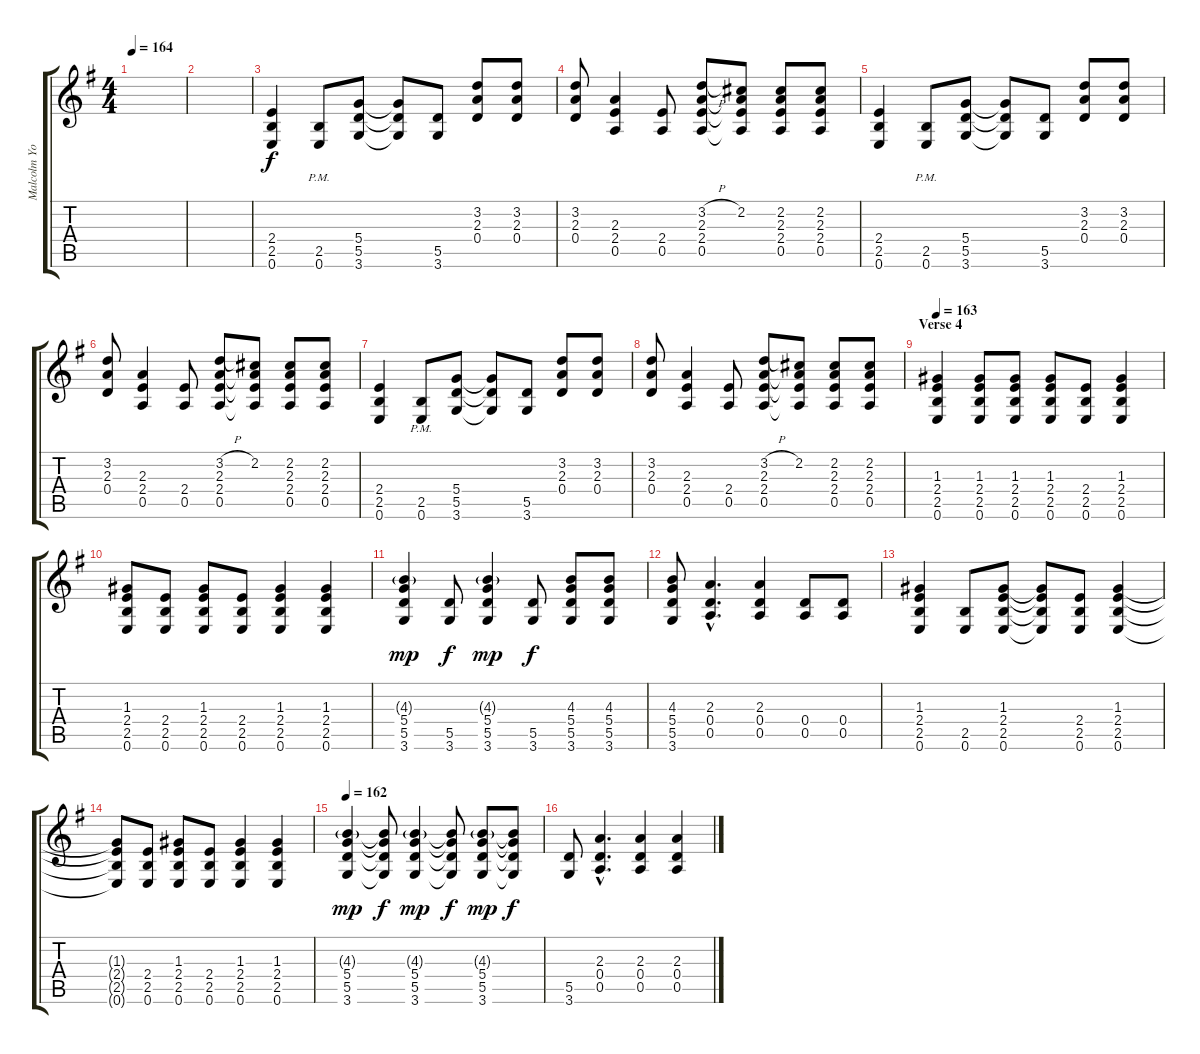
\track ("Malcolm Young" "Malcolm Yo") {instrument overdrivenguitar}
\staff {score tabs}
\tuning (E4 B3 G3 D3 A2 E2) {hide}
\ts (4 4)
\tempo 164
\clef g2
\ks eminor
|
|
(2.4 2.5 0.6).4 (2.5{pm} 0.6{pm}).8 (5.4 5.5 3.6).8 (5.4{t} 5.5{t} 3.6{t}).8 (5.5 3.6).8 (3.2 2.3 0.4).8 (3.2 2.3 0.4).8 |
(3.2 2.3 0.4).8 (2.3 2.4 0.5).4 (2.4 0.5).8 (3.2{h} 2.3 2.4 0.5).8 (2.2 2.3{t} 2.4{t} 0.5{t}).8 (2.2 2.3 2.4 0.5).8 (2.2 2.3 2.4 0.5).8 |
(2.4 2.5 0.6).4 (2.5{pm} 0.6{pm}).8 (5.4 5.5 3.6).8 (5.4{t} 5.5{t} 3.6{t}).8 (5.5 3.6).8 (3.2 2.3 0.4).8 (3.2 2.3 0.4).8 |
(3.2 2.3 0.4).8 (2.3 2.4 0.5).4 (2.4 0.5).8 (3.2{h} 2.3 2.4 0.5).8 (2.2 2.3{t} 2.4{t} 0.5{t}).8 (2.2 2.3 2.4 0.5).8 (2.2 2.3 2.4 0.5).8 |
(2.4 2.5 0.6).4 (2.5{pm} 0.6{pm}).8 (5.4 5.5 3.6).8 (5.4{t} 5.5{t} 3.6{t}).8 (5.5 3.6).8 (3.2 2.3 0.4).8 (3.2 2.3 0.4).8 |
(3.2 2.3 0.4).8 (2.3 2.4 0.5).4 (2.4 0.5).8 (3.2{h} 2.3 2.4 0.5).8 (2.2 2.3{t} 2.4{t} 0.5{t}).8 (2.2 2.3 2.4 0.5).8 (2.2 2.3 2.4 0.5).8 |
\section ("" "Verse 4")
\tempo 163
\ks g
(1.3 2.4 2.5 0.6).4 (1.3 2.4 2.5 0.6).8 (1.3 2.4 2.5 0.6).8 (1.3 2.4 2.5 0.6).8 (2.4 2.5 0.6).8 (1.3 2.4 2.5 0.6).4 |
(1.3 2.4 2.5 0.6).8 (2.4 2.5 0.6).8 (1.3 2.4 2.5 0.6).8 (2.4 2.5 0.6).8 (1.3 2.4 2.5 0.6).4 (1.3 2.4 2.5 0.6).4 |
(4.3{g} 5.4 5.5 3.6).4{dy mp} (5.5 3.6).8{dy f} (4.3{g} 5.4 5.5 3.6).4{dy mp} (5.5 3.6).8{dy f} (4.3 5.4 5.5 3.6).8 (4.3 5.4 5.5 3.6).8 |
(4.3 5.4 5.5 3.6).8 (2.3{hac} 0.4{hac} 0.5{hac}).4{d} (2.3 0.4 0.5).4 (0.4 0.5).8 (0.4 0.5).8 |
(1.3 2.4 2.5 0.6).4 (2.5 0.6).8 (1.3 2.4 2.5 0.6).8 (1.3{t} 2.4{t} 2.5{t} 0.6{t}).8 (2.4 2.5 0.6).8 (1.3 2.4 2.5 0.6).4 |
(1.3{t} 2.4{t} 2.5{t} 0.6{t}).8 (2.4 2.5 0.6).8 (1.3 2.4 2.5 0.6).8 (2.4 2.5 0.6).8 (1.3 2.4 2.5 0.6).4 (1.3 2.4 2.5 0.6).4 |
\tempo 162
(4.3{g} 5.4 5.5 3.6).4{dy mp} (4.3{t} 5.4{t} 5.5{t} 3.6{t}).8{dy f} (4.3{g} 5.4 5.5 3.6).4{dy mp} (4.3{t} 5.4{t} 5.5{t} 3.6{t}).8{dy f} (4.3{g} 5.4 5.5 3.6).8{dy mp} (4.3{t} 5.4{t} 5.5{t} 3.6{t}).8{dy f} |
(5.5 3.6).8 (2.3{hac} 0.4{hac} 0.5{hac}).4{d} (2.3 0.4 0.5).4 (2.3 0.4 0.5).4
